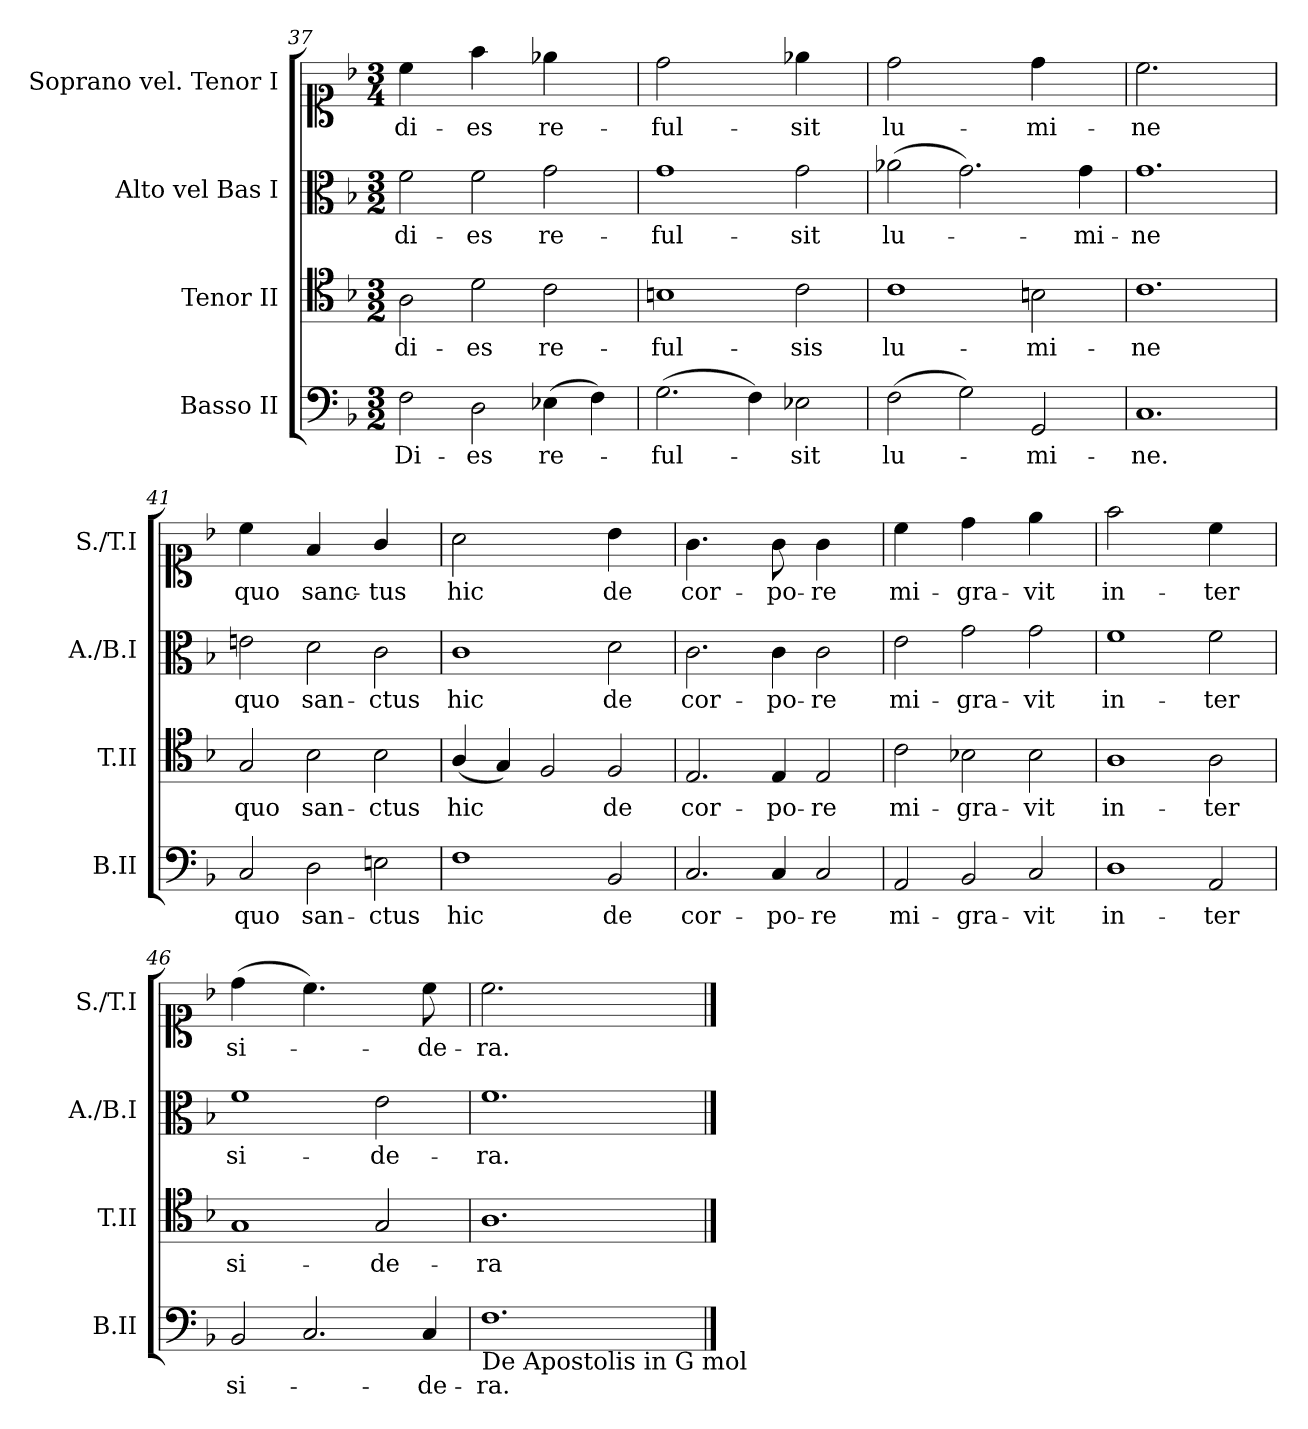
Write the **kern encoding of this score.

**kern	**text	**kern	**text	**kern	**text	**kern	**text
*part4	*part4	*part3	*part3	*part2	*part2	*part1	*part1
*staff4	*staff4	*staff3	*staff3	*staff2	*staff2	*staff1	*staff1
*I"Basso II	*	*I"Tenor II	*	*I"Alto vel Bas I	*	*I"Soprano vel. Tenor I	*
*I'B.II	*	*I'T.II	*	*I'A./B.I	*	*I'S./T.I	*
*clefF4	*	*clefC4	*	*clefC3	*	*clefC1	*
*k[b-]	*	*k[b-]	*	*k[b-]	*	*k[b-]	*
*M3/2	*	*M3/2	*	*M3/2	*	*M3/4	*
=37	=37	=37	=37	=37	=37	=37	=37
!	!	!	!	!	!	!LO:N:vis=4	!
2F\	Di-	2A\	di-	2f\	di-	2cc\	di-
!	!	!	!	!	!	!LO:N:vis=4	!
2D\	-es	2d\	-es	2f\	-es	2ff\	-es
!	!	!	!	!	!	!LO:N:vis=4	!
(4E-X\	re-	2c\	re-	2g\	re-	2ee-X\	re-
4F\)	.	.	.	.	.	.	.
=38	=38	=38	=38	=38	=38	=38	=38
!	!	!	!	!	!	!LO:N:vis=2	!
(2.G\	-ful-	1Bn\	-ful-	1g\	-ful-	1dd\	-ful-
4F\)	.	.	.	.	.	.	.
!	!	!	!	!	!	!LO:N:vis=4	!
2E-X\	-sit	2c\	-sis	2g\	-sit	2ee-X\	-sit
=39	=39	=39	=39	=39	=39	=39	=39
!	!	!	!	!	!	!LO:N:vis=2	!
(2F\	lu-	1c\	lu-	(2a-X\	lu-	1dd\	lu-
2G\)	.	.	.	2.g\)	.	.	.
!	!	!	!	!	!	!LO:N:vis=4	!
2GG/	-mi-	2Bn\	-mi-	.	.	2dd\	-mi-
.	.	.	.	4g\	-mi-	.	.
=40	=40	=40	=40	=40	=40	=40	=40
!	!	!	!	!	!	!LO:N:vis=2.	!
1.C/	-ne.	1.c\	-ne	1.g\	-ne	1.cc\	-ne
=41	=41	=41	=41	=41	=41	=41	=41
!	!	!	!	!	!	!LO:N:vis=4	!
2C/	quo	2G/	quo	2en\	quo	2cc\	quo
!	!	!	!	!	!	!LO:N:vis=4	!
2D\	san-	2B-\	san-	2d\	san-	2f/	sanc-
!	!	!	!	!	!	!LO:N:vis=4	!
2En\	-ctus	2B-\	-ctus	2c\	-ctus	2g/	-tus
=42	=42	=42	=42	=42	=42	=42	=42
!	!	!	!	!	!	!LO:N:vis=2	!
1F\	hic	(4A/	hic	1c\	hic	1a\	hic
.	.	4G/)	.	.	.	.	.
.	.	2F/	.	.	.	.	.
!	!	!	!	!	!	!LO:N:vis=4	!
2BB-/	de	2F/	de	2d\	de	2b-\	de
=43	=43	=43	=43	=43	=43	=43	=43
!	!	!	!	!	!	!LO:N:vis=4.	!
2.C/	cor-	2.E/	cor-	2.c\	cor-	2.g\	cor-
!	!	!	!	!	!	!LO:N:vis=8	!
4C/	-po-	4E/	-po-	4c\	-po-	4g\	-po-
!	!	!	!	!	!	!LO:N:vis=4	!
2C/	-re	2E/	-re	2c\	-re	2g\	-re
=44	=44	=44	=44	=44	=44	=44	=44
!	!	!	!	!	!	!LO:N:vis=4	!
2AA/	mi-	2c\	mi-	2e\	mi-	2cc\	mi-
!	!	!	!	!	!	!LO:N:vis=4	!
2BB-/	-gra-	2B-X\	-gra-	2g\	-gra-	2dd\	-gra-
!	!	!	!	!	!	!LO:N:vis=4	!
2C/	-vit	2B-\	-vit	2g\	-vit	2ee\	-vit
=45	=45	=45	=45	=45	=45	=45	=45
!	!	!	!	!	!	!LO:N:vis=2	!
1D\	in-	1A\	in-	1f\	in-	1ff\	in-
!	!	!	!	!	!	!LO:N:vis=4	!
2AA/	-ter	2A\	-ter	2f\	-ter	2cc\	-ter
=46	=46	=46	=46	=46	=46	=46	=46
!	!	!	!	!	!	!LO:N:vis=4	!
2BB-/	si-	1G/	si-	1f\	si-	(2dd\	si-
!	!	!	!	!	!	!LO:N:vis=4.	!
2.C/	.	.	.	.	.	2.cc\)	.
.	.	2G/	-de-	2e\	-de-	.	.
!	!	!	!	!	!	!LO:N:vis=8	!
4C/	-de-	.	.	.	.	4cc\	-de-
=47	=47	=47	=47	=47	=47	=47	=47
!LO:TX:b:t=De Apostolis in G mol	!	!	!	!	!	!	!
!	!	!	!	!	!	!LO:N:vis=2.	!
1.F\	-ra.	1.A\	-ra	1.f\	-ra.	1.cc\	-ra.
==	==	==	==	==	==	==	==
*-	*-	*-	*-	*-	*-	*-	*-
